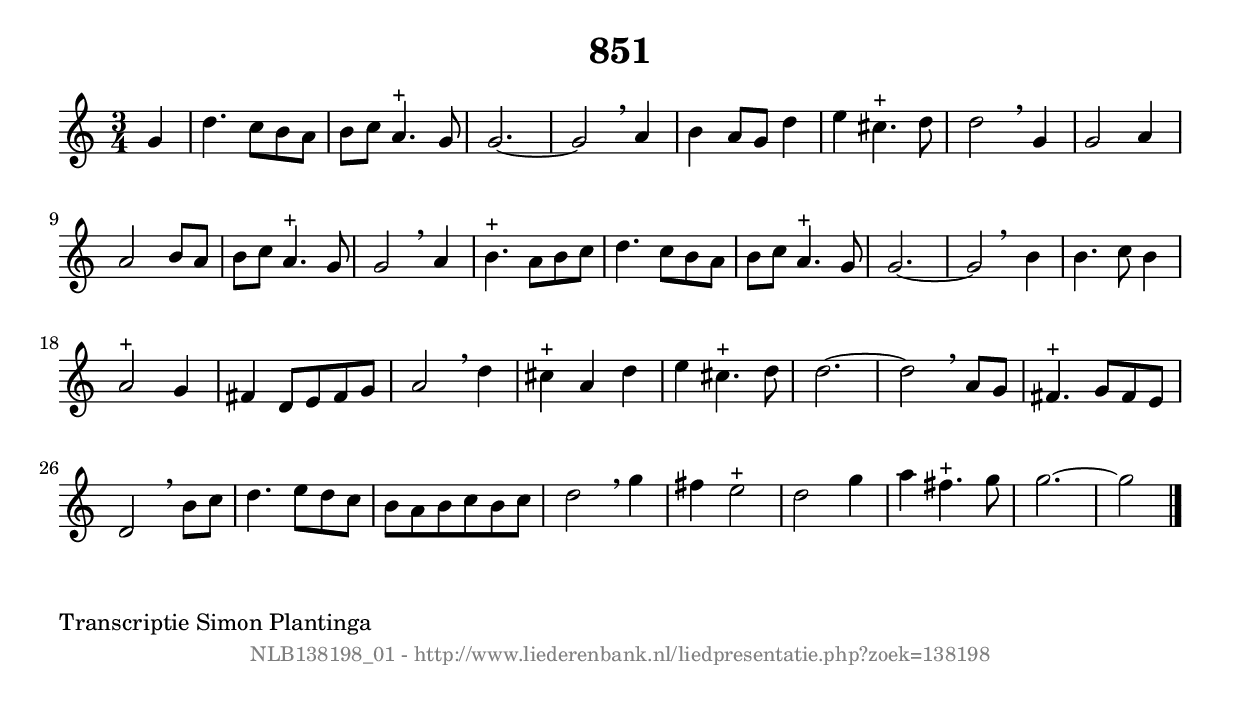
%
% produced by wce2krn 1.64 (7 June 2014)
%
\version"2.16"
#(append! paper-alist '(("long" . (cons (* 210 mm) (* 2000 mm)))))
#(set-default-paper-size "long")
sb = {\breathe}
mBreak = {\breathe }
bBreak = {\breathe }
x = {\once\override NoteHead #'style = #'cross }
gl=\glissando
itime={\override Staff.TimeSignature #'stencil = ##f }
ficta = {\once\set suggestAccidentals = ##t}
fine = {\once\override Score.RehearsalMark #'self-alignment-X = #1 \mark \markup {\italic{Fine}}}
dc = {\once\override Score.RehearsalMark #'self-alignment-X = #1 \mark \markup {\italic{D.C.}}}
dcf = {\once\override Score.RehearsalMark #'self-alignment-X = #1 \mark \markup {\italic{D.C. al Fine}}}
dcc = {\once\override Score.RehearsalMark #'self-alignment-X = #1 \mark \markup {\italic{D.C. al Coda}}}
ds = {\once\override Score.RehearsalMark #'self-alignment-X = #1 \mark \markup {\italic{D.S.}}}
dsf = {\once\override Score.RehearsalMark #'self-alignment-X = #1 \mark \markup {\italic{D.S. al Fine}}}
dsc = {\once\override Score.RehearsalMark #'self-alignment-X = #1 \mark \markup {\italic{D.S. al Coda}}}
pv = {\set Score.repeatCommands = #'((volta "1"))}
sv = {\set Score.repeatCommands = #'((volta "2"))}
tv = {\set Score.repeatCommands = #'((volta "3"))}
qv = {\set Score.repeatCommands = #'((volta "4"))}
xv = {\set Score.repeatCommands = #'((volta #f))}
\header{ tagline = ""
title = "851"
}
\score {{
\key g \mixolydian
\relative g'
{
\set melismaBusyProperties = #'()
\partial 32*8
\time 3/4
\tempo 4=120
\override Score.MetronomeMark #'transparent = ##t
\override Score.RehearsalMark #'break-visibility = #(vector #t #t #f)
g4 | d'4. c8 b8 a8 | b8 c8 a4.^"+" g8 | g2.~ | g2 \sb a4 | b4 a8 g8 d'4 | e4 cis4.^"+" d8 | d2 \mBreak
g,4 | g2 a4 | a2 b8 a8 | b8 c8 a4.^"+" g8 | g2 \sb a4 | b4.^"+" a8 b8 c8 | d4. c8 b8 a8 | b8 c8 a4.^"+" g8 | g2.~ | g2 \bar ":|:" \bBreak
b4 | b4. c8 b4 | a2^"+" g4 | fis4 d8 e8 fis8 g8 | a2 \sb d4 | cis4^"+" a4 d4 | e4 cis4.^"+" d8 | d2.~ | d2 \mBreak
a8 g8 | fis4.^"+" g8 fis8 e8 | d2 \sb b'8 c8 | d4. e8 d8 c8 | b8 a8 b8 c8 b8 c8 | d2 \mBreak
g4 | fis4 e2^"+" | d2 g4 | a4 fis4.^"+" g8 | g2.~ | g2 \bar "|."
 }}
 \midi { }
 \layout {
            indent = 0.0\cm
}
}
\markup { \wordwrap-string #" 
Transcriptie Simon Plantinga
"}
\markup { \vspace #0 } \markup { \with-color #grey \fill-line { \center-column { \smaller "NLB138198_01 - http://www.liederenbank.nl/liedpresentatie.php?zoek=138198" } } }
